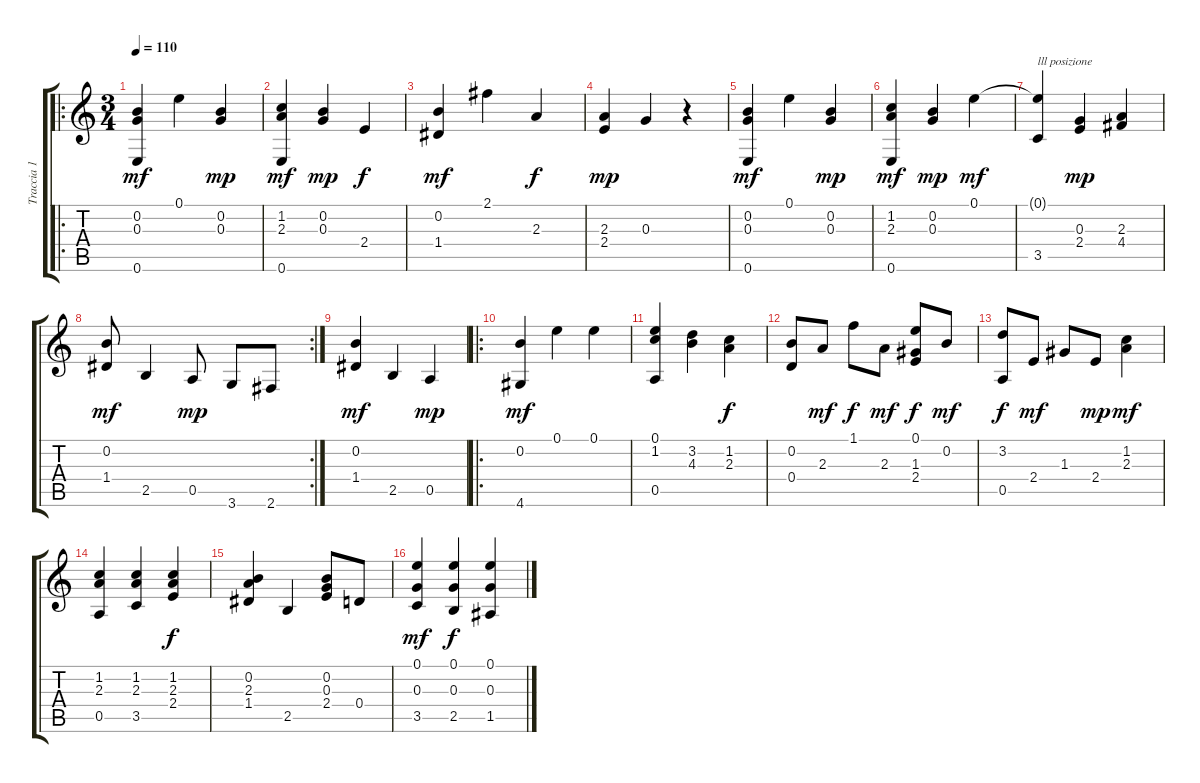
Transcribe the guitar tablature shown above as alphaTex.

\track ("Traccia 1" "Traccia 1") {instrument acousticguitarnylon}
\staff {score tabs}
\tuning (E4 B3 G3 D3 A2 E2) {hide}
\ro
\ts (3 4)
\tempo 110
\clef g2
\ks c
(0.2 0.3 0.6).4{dy mf instrument acousticguitarnylon} 0.1.4 (0.2 0.3).4{dy mp} |
(1.2 2.3 0.6).4{dy mf} (0.2 0.3).4{dy mp} 2.4.4{dy f} |
(0.2 1.4).4{dy mf} 2.1.4 2.3.4{dy f} |
(2.3 2.4).4{dy mp} 0.3.4 r.4 |
(0.2 0.3 0.6).4{dy mf} 0.1.4 (0.2 0.3).4{dy mp} |
(1.2 2.3 0.6).4{dy mf} (0.2 0.3).4{dy mp} 0.1.4{dy mf} |
(0.1{t} 3.5).4{txt "lll posizione"} (0.3 2.4).4{dy mp} (2.3 4.4).4 |
\rc 2
(0.2 1.4).8{dy mf} 2.5.4 0.5.8{dy mp} 3.6.8 2.6.8 |
(0.2 1.4).4{dy mf} 2.5.4 0.5.4{dy mp} |
\ro
(0.2 4.6).4{dy mf} 0.1.4 0.1.4 |
(0.1 1.2 0.5).4 (3.2 4.3).4 (1.2 2.3).4{dy f} |
(0.2 0.4).8 2.3.8{dy mf} 1.1.8{dy f} 2.3.8{dy mf} (0.1 1.3 2.4).8{dy f} 0.2.8{dy mf} |
(3.2 0.5).8{dy f} 2.4.8{dy mf} 1.3.8 2.4.8{dy mp} (1.2 2.3).4{dy mf} |
(1.2 2.3 0.5).4 (1.2 2.3 3.5).4 (1.2 2.3 2.4).4{dy f} |
(0.2 2.3 1.4).4 2.5.4 (0.2 0.3 2.4).8 0.4.8 |
(0.1 0.3 3.5).4{dy mf} (0.1 0.3 2.5).4{dy f} (0.1 0.3 1.5).4
